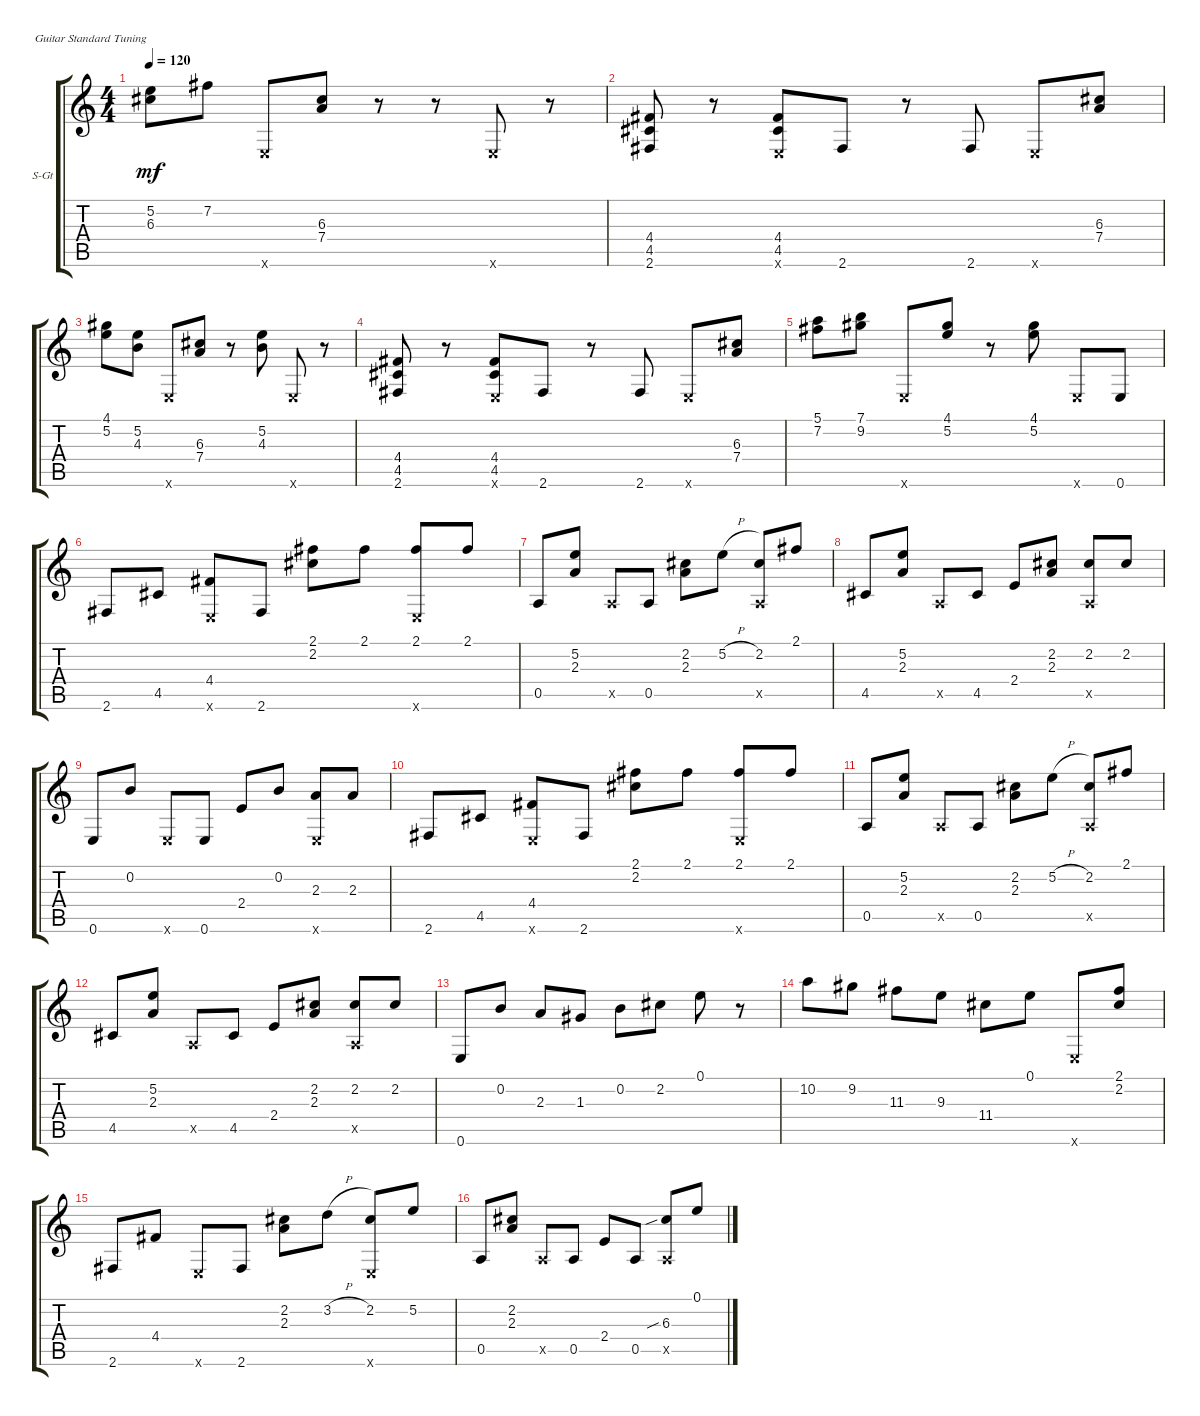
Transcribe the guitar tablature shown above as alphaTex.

\defaultSystemsLayout 4
\bracketExtendMode groupsimilarinstruments
\firstSystemTrackNameOrientation horizontal
\otherSystemsTrackNameOrientation horizontal
\track ("Steel Guitar" "S-Gt") {instrument acousticguitarsteel}
\staff {score tabs}
\tuning (E4 B3 G3 D3 A2 E2)
\ts (4 4)
\tempo 120
\clef g2
\ks c
(5.2 6.3).8{dy mf} 7.2.8 0.6{x}.8 (6.3 7.4).8 r.8 r.8 0.6{x}.8 r.8 |
(2.6 4.5 4.4).8 r.8 (0.6{x} 4.4 4.5).8 2.6.8 r.8 2.6.8 0.6{x}.8 (7.4 6.3).8 |
(5.2 4.1).8 (5.2 4.3).8 0.6{x}.8 (7.4 6.3).8 r.8 (5.2 4.3).8 0.6{x}.8 r.8 |
(2.6 4.5 4.4).8 r.8 (0.6{x} 4.4 4.5).8 2.6.8 r.8 2.6.8 0.6{x}.8 (7.4 6.3).8 |
(7.2 5.1).8 (7.1 9.2).8 0.6{x}.8 (4.1 5.2).8 r.8 (5.2 4.1).8 0.6{x}.8 0.6.8 |
2.6.8 4.5.8 (4.4 0.6{x}).8 2.6.8 (2.1 2.2).8 2.1.8 (2.1 0.6{x}).8 2.1.8 |
0.5.8 (5.2 2.3).8 0.5{x}.8 0.5.8 (2.2 2.3).8 5.2{h}.8 (2.2 0.5{x}).8 2.1.8 |
4.5.8 (5.2 2.3).8 0.5{x}.8 4.5.8 2.4.8 (2.2 2.3).8 (2.2 0.5{x}).8 2.2.8 |
0.6.8 0.2.8 0.6{x}.8 0.6.8 2.4.8 0.2.8 (2.3 0.6{x}).8 2.3.8 |
2.6.8 4.5.8 (4.4 0.6{x}).8 2.6.8 (2.1 2.2).8 2.1.8 (2.1 0.6{x}).8 2.1.8 |
0.5.8 (5.2 2.3).8 0.5{x}.8 0.5.8 (2.2 2.3).8 5.2{h}.8 (2.2 0.5{x}).8 2.1.8 |
4.5.8 (5.2 2.3).8 0.5{x}.8 4.5.8 2.4.8 (2.2 2.3).8 (2.2 0.5{x}).8 2.2.8 |
0.6.8 0.2.8 2.3.8 1.3.8 0.2.8 2.2.8 0.1.8 r.8 |
10.2.8 9.2.8 11.3.8 9.3.8 11.4.8 0.1.8 0.6{x}.8 (2.1 2.2).8 |
2.6.8 4.4.8 0.6{x}.8 2.6.8 (2.2 2.3).8 3.2{h}.8 (2.2 0.6{x}).8 5.2.8 |
0.5.8 (2.2 2.3).8 0.5{x}.8 0.5.8 2.4.8 0.5.8 (6.3{sib} 0.5{x}).8 0.1.8
